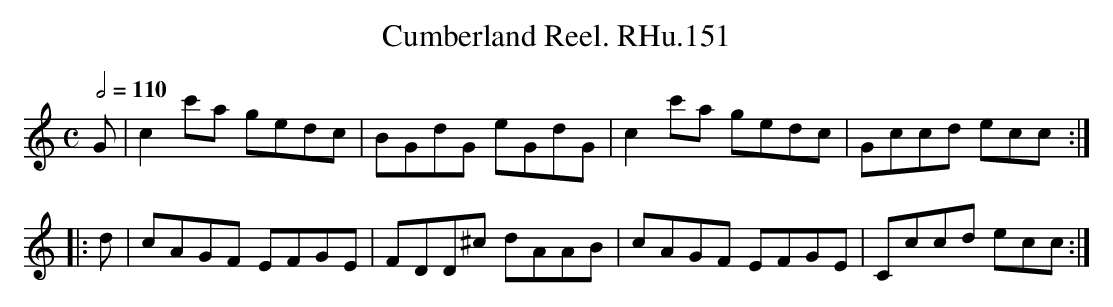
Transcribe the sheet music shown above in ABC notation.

X:1
T:Cumberland Reel. RHu.151
L:1/8
M:C
Q:1/2=110
K:C
G|c2c'a gedc|BGdG eGdG|c2c'a gedc|Gccd ecc:|!
|:d|cAGF EFGE|FDD^c dAAB|cAGF EFGE|Cccd ecc:|
